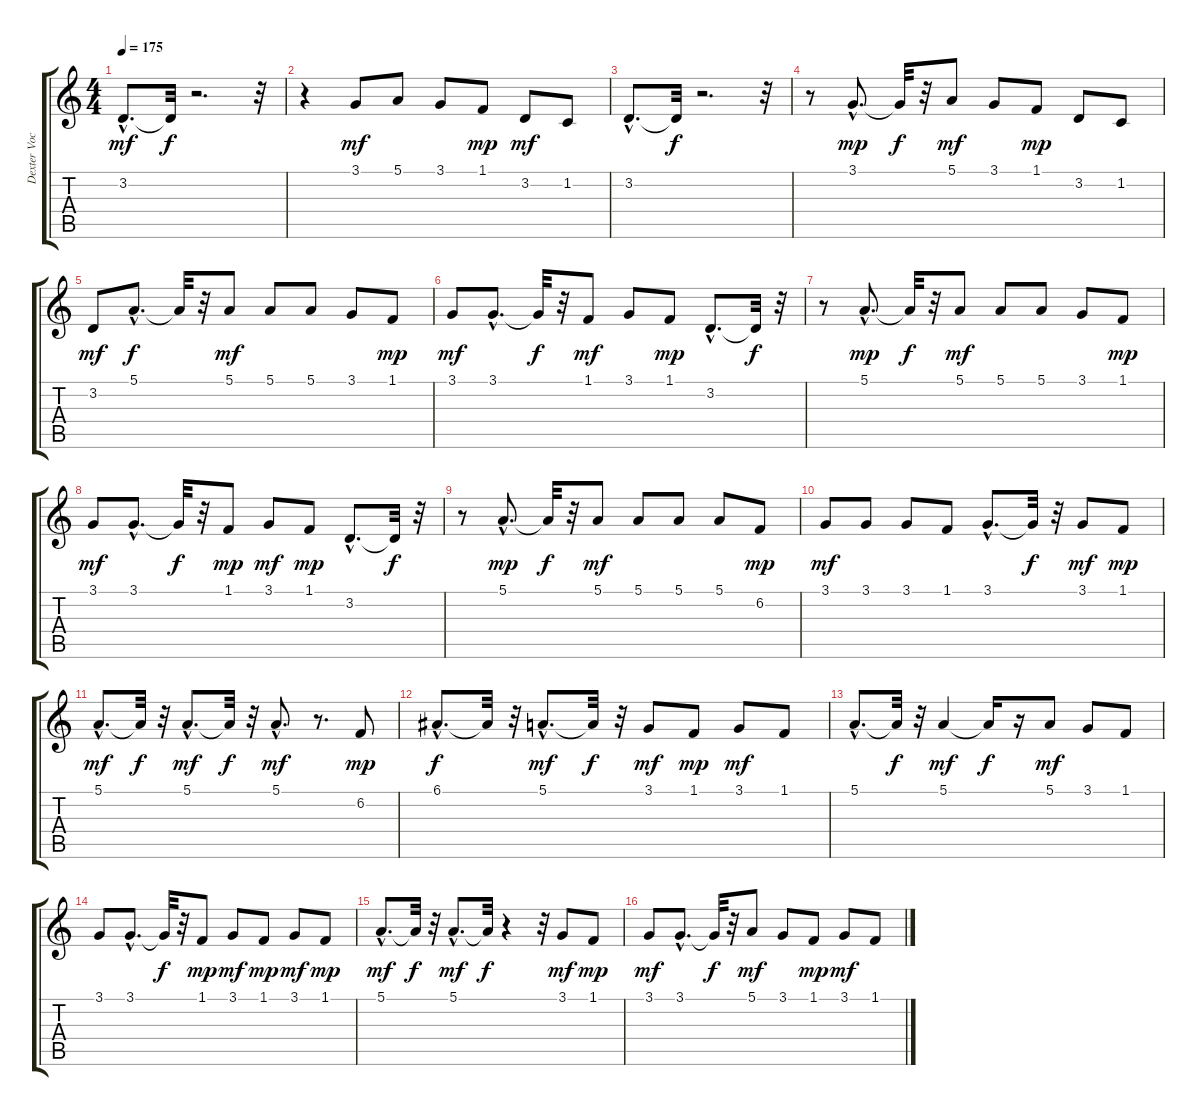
\track ("Dexter Vocals" "Dexter Voc") {instrument tenorsax}
\staff {score tabs}
\tuning (E4 B3 G3 D3 A2 E2) {hide}
\ts (4 4)
\tempo 175
\clef g2
\ks c
3.2{hac}.8{d dy mf} 3.2{t}.32{dy f} r.2{d} r.32 |
r.4 3.1.8{dy mf} 5.1.8 3.1.8 1.1.8{dy mp} 3.2.8{dy mf} 1.2.8 |
3.2{hac}.8{d} 3.2{t}.32{dy f} r.2{d} r.32 |
r.8 3.1{hac}.8{d dy mp} 3.1{t}.32{dy f} r.32 5.1.8{dy mf} 3.1.8 1.1.8{dy mp} 3.2.8 1.2.8 |
3.2.8{dy mf} 5.1{hac}.8{d dy f} 5.1{t}.32 r.32 5.1.8{dy mf} 5.1.8 5.1.8 3.1.8 1.1.8{dy mp} |
3.1.8{dy mf} 3.1{hac}.8{d} 3.1{t}.32{dy f} r.32 1.1.8{dy mf} 3.1.8 1.1.8{dy mp} 3.2{hac}.8{d} 3.2{t}.32{dy f} r.32 |
r.8 5.1{hac}.8{d dy mp} 5.1{t}.32{dy f} r.32 5.1.8{dy mf} 5.1.8 5.1.8 3.1.8 1.1.8{dy mp} |
3.1.8{dy mf} 3.1{hac}.8{d} 3.1{t}.32{dy f} r.32 1.1.8{dy mp} 3.1.8{dy mf} 1.1.8{dy mp} 3.2{hac}.8{d} 3.2{t}.32{dy f} r.32 |
r.8 5.1{hac}.8{d dy mp} 5.1{t}.32{dy f} r.32 5.1.8{dy mf} 5.1.8 5.1.8 5.1.8 6.2.8{dy mp} |
3.1.8{dy mf} 3.1.8 3.1.8 1.1.8 3.1{hac}.8{d} 3.1{t}.32{dy f} r.32 3.1.8{dy mf} 1.1.8{dy mp} |
5.1{hac}.8{d dy mf} 5.1{t}.32{dy f} r.32 5.1{hac}.8{d dy mf} 5.1{t}.32{dy f} r.32 5.1{hac}.8{d dy mf} r.8{d} 6.2.8{dy mp} |
6.1{hac}.8{d dy f} 6.1{t}.32 r.32 5.1{hac}.8{d dy mf} 5.1{t}.32{dy f} r.32 3.1.8{dy mf} 1.1.8{dy mp} 3.1.8{dy mf} 1.1.8 |
5.1{hac}.8{d} 5.1{t}.32{dy f} r.32 5.1.4{dy mf} 5.1{t}.16{dy f} r.16 5.1.8{dy mf} 3.1.8 1.1.8 |
3.1.8 3.1{hac}.8{d} 3.1{t}.32{dy f} r.32 1.1.8{dy mp} 3.1.8{dy mf} 1.1.8{dy mp} 3.1.8{dy mf} 1.1.8{dy mp} |
5.1{hac}.8{d dy mf} 5.1{t}.32{dy f} r.32 5.1{hac}.8{d dy mf} 5.1{t}.32{dy f} r.4 r.32 3.1.8{dy mf} 1.1.8{dy mp} |
3.1.8{dy mf} 3.1{hac}.8{d} 3.1{t}.32{dy f} r.32 5.1.8{dy mf} 3.1.8 1.1.8{dy mp} 3.1.8{dy mf} 1.1.8
